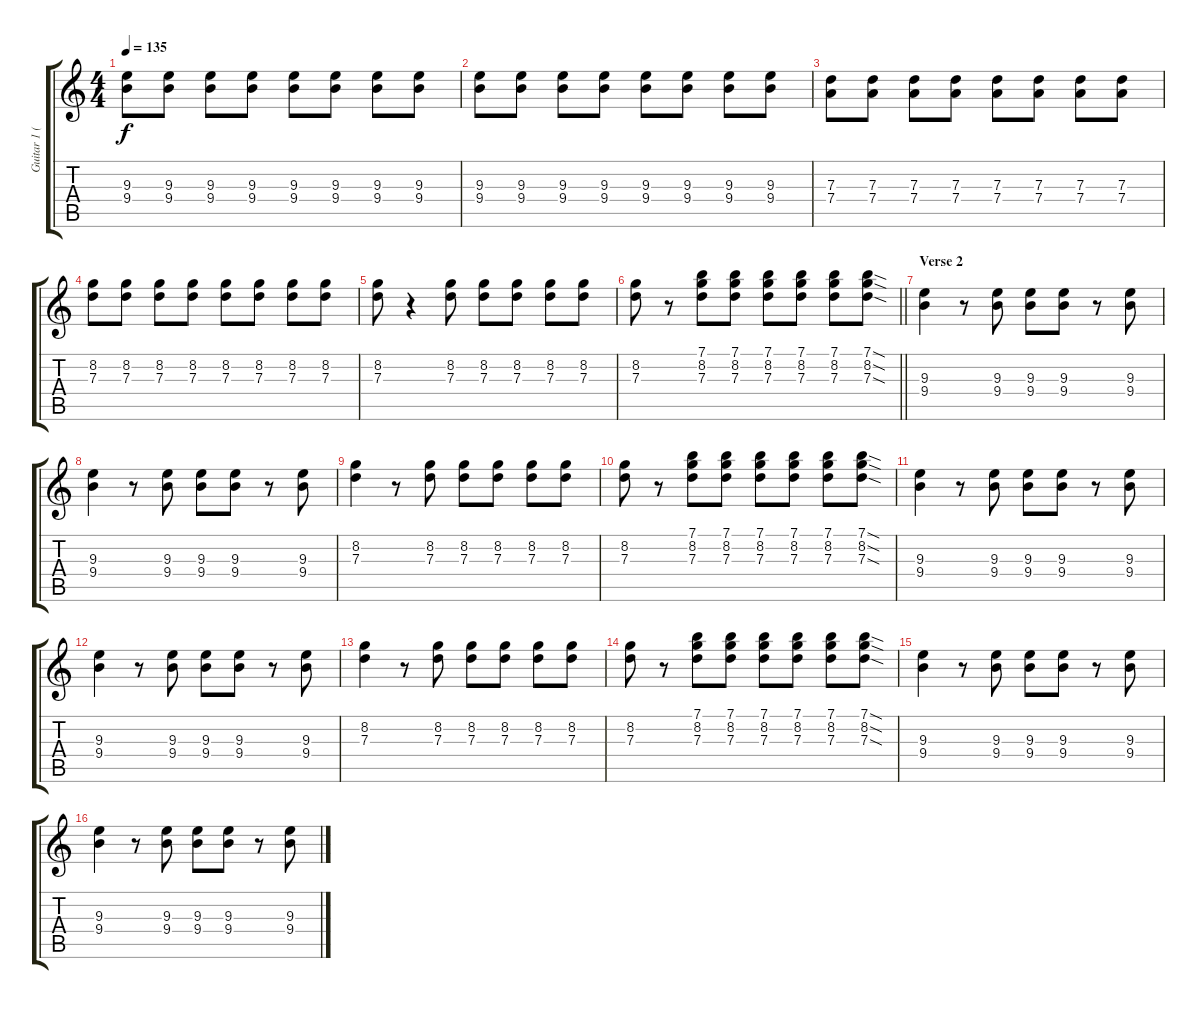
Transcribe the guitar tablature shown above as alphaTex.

\track ("Guitar 1 (Daniel Kessler)" "Guitar 1 (") {instrument overdrivenguitar}
\staff {score tabs}
\tuning (E4 B3 G3 D3 A2 E2) {hide}
\ts (4 4)
\tempo 135
\clef g2
\ks c
(9.3 9.4).8{dy f} (9.3 9.4).8 (9.3 9.4).8 (9.3 9.4).8 (9.3 9.4).8 (9.3 9.4).8 (9.3 9.4).8 (9.3 9.4).8 |
(9.3 9.4).8 (9.3 9.4).8 (9.3 9.4).8 (9.3 9.4).8 (9.3 9.4).8 (9.3 9.4).8 (9.3 9.4).8 (9.3 9.4).8 |
(7.3 7.4).8 (7.3 7.4).8 (7.3 7.4).8 (7.3 7.4).8 (7.3 7.4).8 (7.3 7.4).8 (7.3 7.4).8 (7.3 7.4).8 |
(8.2 7.3).8 (8.2 7.3).8 (8.2 7.3).8 (8.2 7.3).8 (8.2 7.3).8 (8.2 7.3).8 (8.2 7.3).8 (8.2 7.3).8 |
(8.2 7.3).8 r.4 (8.2 7.3).8 (8.2 7.3).8 (8.2 7.3).8 (8.2 7.3).8 (8.2 7.3).8 |
\barLineRight lightlight
(8.2 7.3).8 r.8 (7.1 8.2 7.3).8 (7.1 8.2 7.3).8 (7.1 8.2 7.3).8 (7.1 8.2 7.3).8 (7.1 8.2 7.3).8 (7.1{sod} 8.2{sod} 7.3{sod}).8 |
\section ("" "Verse 2")
(9.3 9.4).4 r.8 (9.3 9.4).8 (9.3 9.4).8 (9.3 9.4).8 r.8 (9.3 9.4).8 |
(9.3 9.4).4 r.8 (9.3 9.4).8 (9.3 9.4).8 (9.3 9.4).8 r.8 (9.3 9.4).8 |
(8.2 7.3).4 r.8 (8.2 7.3).8 (8.2 7.3).8 (8.2 7.3).8 (8.2 7.3).8 (8.2 7.3).8 |
(8.2 7.3).8 r.8 (7.1 8.2 7.3).8 (7.1 8.2 7.3).8 (7.1 8.2 7.3).8 (7.1 8.2 7.3).8 (7.1 8.2 7.3).8 (7.1{sod} 8.2{sod} 7.3{sod}).8 |
(9.3 9.4).4 r.8 (9.3 9.4).8 (9.3 9.4).8 (9.3 9.4).8 r.8 (9.3 9.4).8 |
(9.3 9.4).4 r.8 (9.3 9.4).8 (9.3 9.4).8 (9.3 9.4).8 r.8 (9.3 9.4).8 |
(8.2 7.3).4 r.8 (8.2 7.3).8 (8.2 7.3).8 (8.2 7.3).8 (8.2 7.3).8 (8.2 7.3).8 |
(8.2 7.3).8 r.8 (7.1 8.2 7.3).8 (7.1 8.2 7.3).8 (7.1 8.2 7.3).8 (7.1 8.2 7.3).8 (7.1 8.2 7.3).8 (7.1{sod} 8.2{sod} 7.3{sod}).8 |
(9.3 9.4).4 r.8 (9.3 9.4).8 (9.3 9.4).8 (9.3 9.4).8 r.8 (9.3 9.4).8 |
(9.3 9.4).4 r.8 (9.3 9.4).8 (9.3 9.4).8 (9.3 9.4).8 r.8 (9.3 9.4).8
